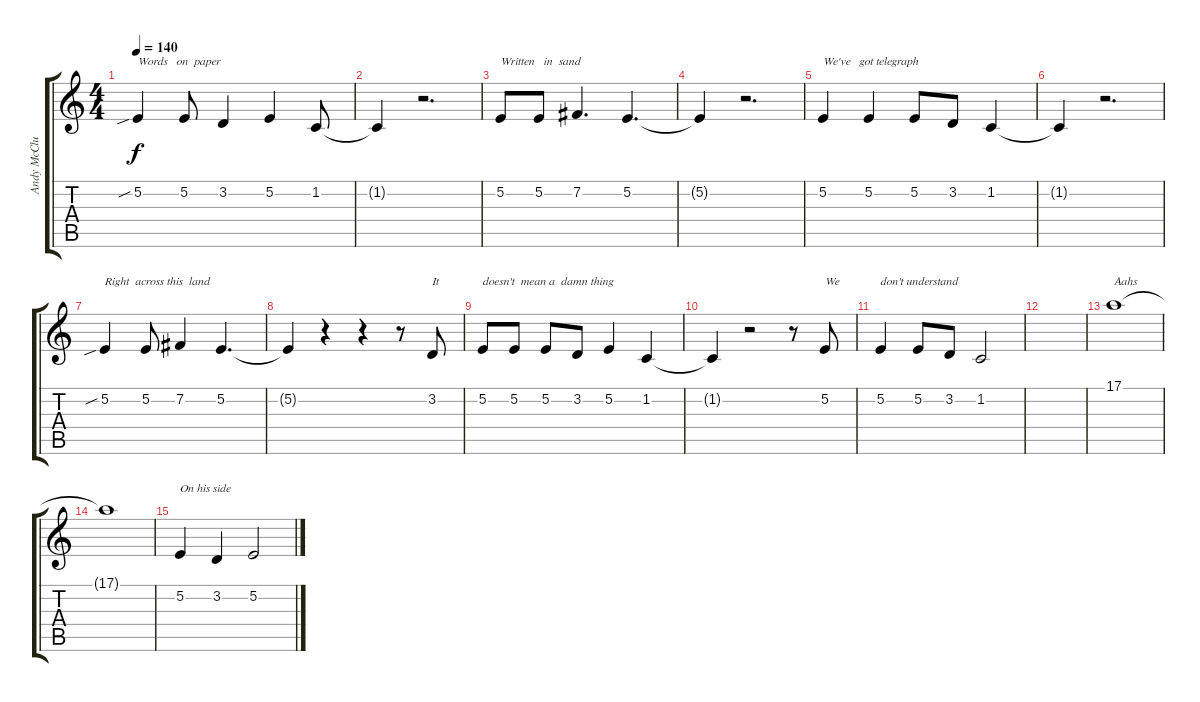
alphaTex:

\track ("Andy McCluskey - Voice" "Andy McClu") {instrument englishhorn}
\staff {score tabs}
\tuning (E4 B3 G3 D3 A2 E2) {hide}
\ts (4 4)
\tempo 140
\clef g2
\ks c
5.2{sib}.4{txt "Words   on  paper" dy f} 5.2.8 3.2.4 5.2.4 1.2.8 |
1.2{t}.4 r.2{d} |
5.2.8{txt "Written   in  sand"} 5.2.8 7.2.4{d} 5.2.4{d} |
5.2{t}.4 r.2{d} |
5.2.4{txt "We've   got telegraph"} 5.2.4 5.2.8 3.2.8 1.2.4 |
1.2{t}.4 r.2{d} |
5.2{sib}.4{txt "Right  across this  land"} 5.2.8 7.2.4 5.2.4{d} |
5.2{t}.4 r.4 r.4 r.8 3.2.8{txt "It"} |
5.2.8{txt "doesn't  mean a  damn thing"} 5.2.8 5.2.8 3.2.8 5.2.4 1.2.4 |
1.2{t}.4 r.2 r.8 5.2.8{txt "We"} |
5.2.4{txt "don't understand"} 5.2.8 3.2.8 1.2.2 |
|
17.1.1{txt "Aahs"} |
17.1{t}.1 |
5.2.4{txt "On his side"} 3.2.4 5.2.2
